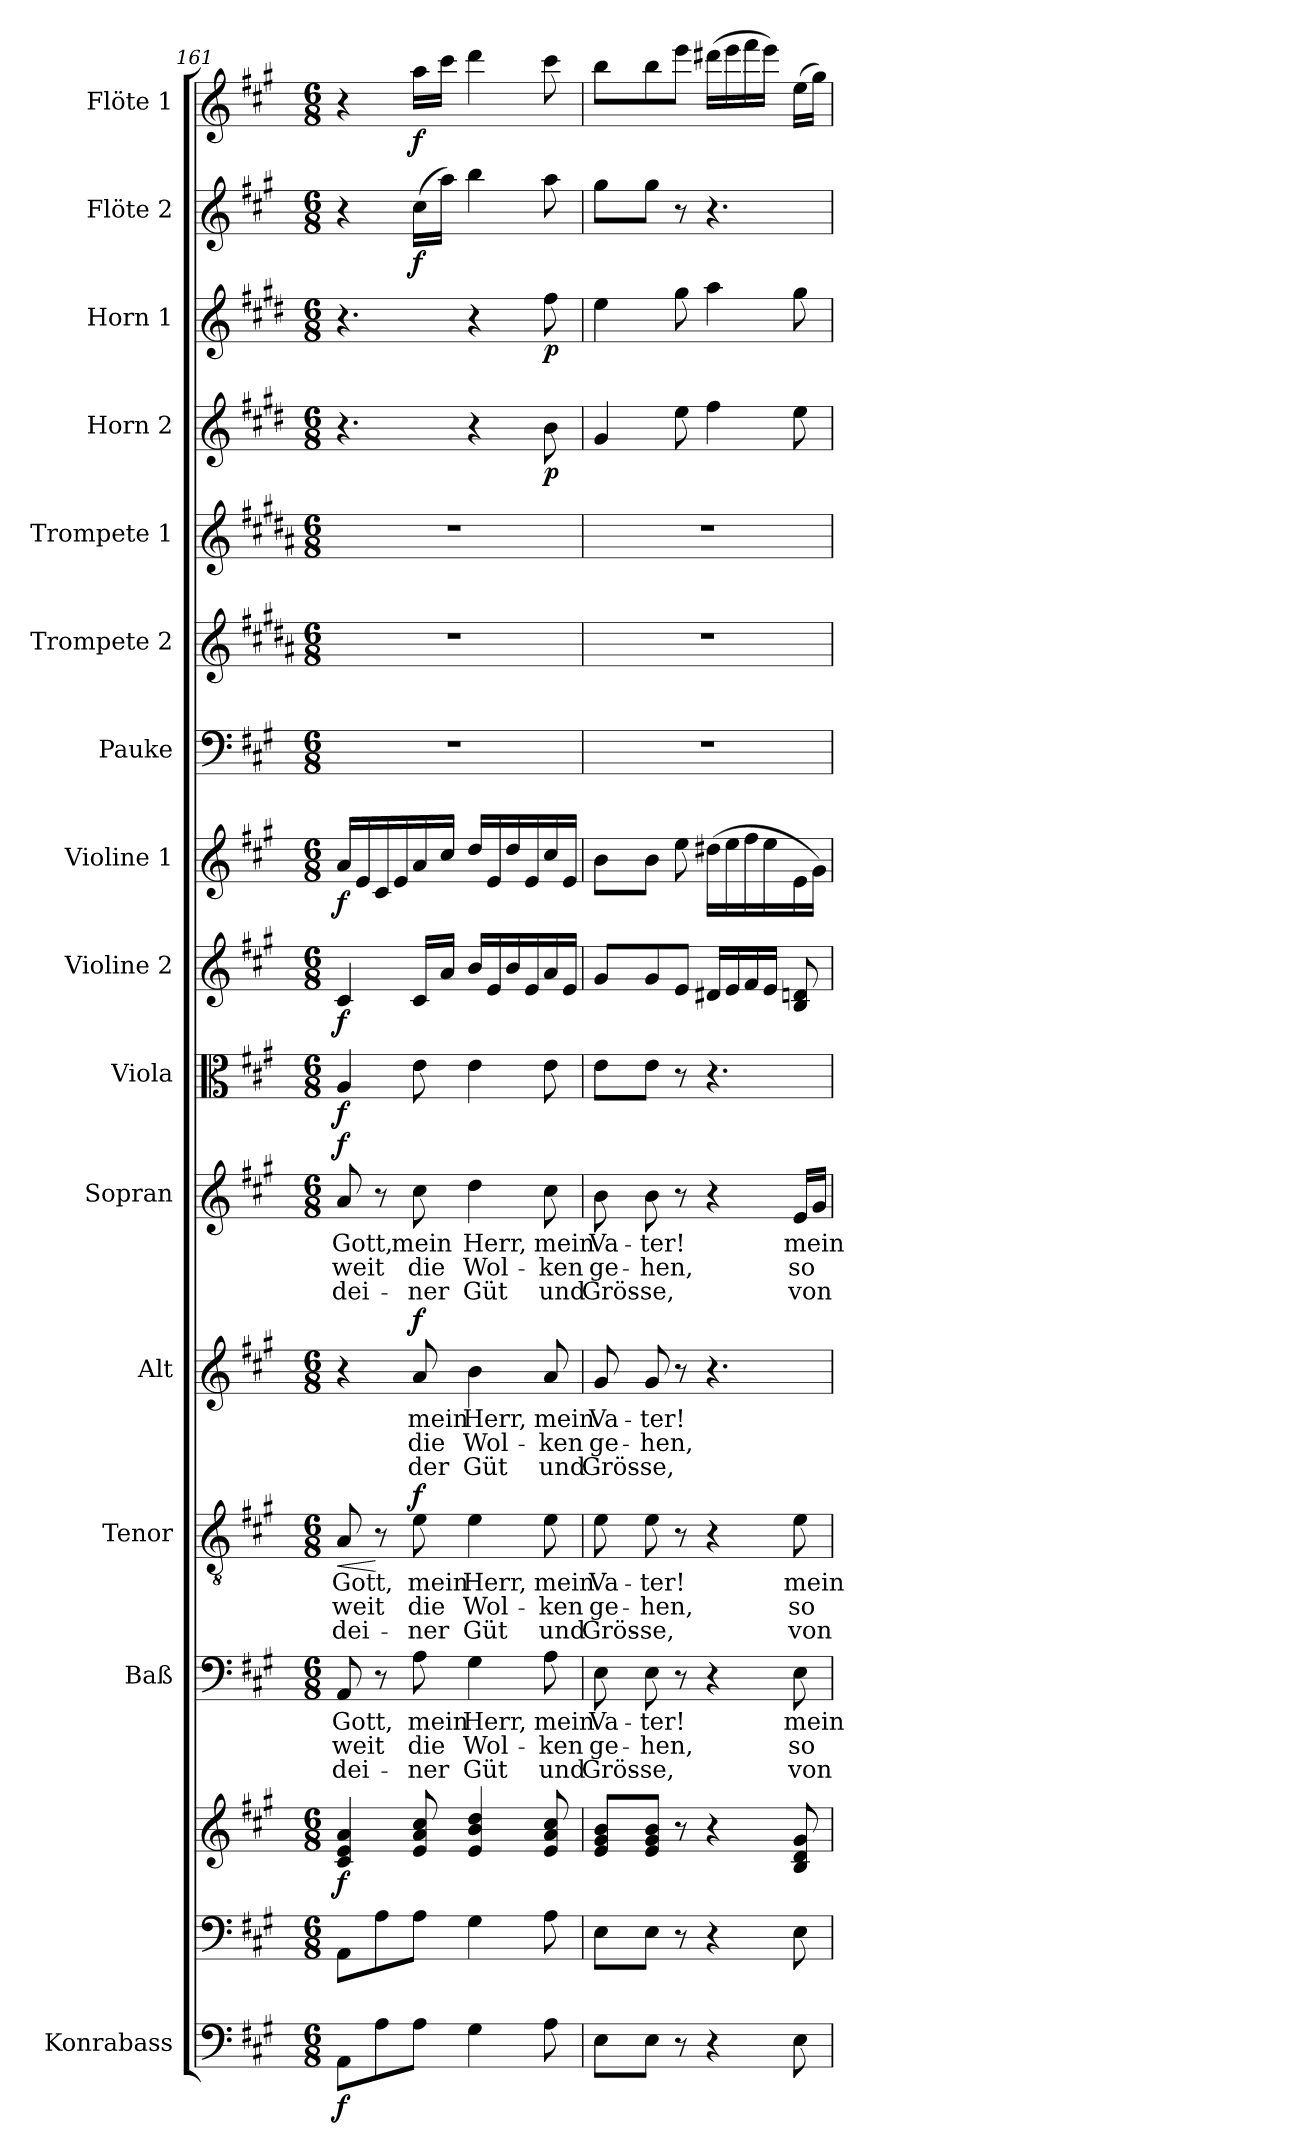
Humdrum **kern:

**kern	**dynam	**kern	**kern	**dynam	**kern	**text	**text	**text	**kern	**text	**text	**text	**dynam	**kern	**text	**text	**text	**dynam	**kern	**text	**text	**text	**dynam	**kern	**dynam	**kern	**dynam	**kern	**dynam	**kern	**kern	**kern	**kern	**dynam	**kern	**dynam	**kern	**dynam	**kern	**dynam
*part16	*part16	*part15	*part15	*part15	*part14	*part14	*part14	*part14	*part13	*part13	*part13	*part13	*part13	*part12	*part12	*part12	*part12	*part12	*part11	*part11	*part11	*part11	*part11	*part10	*part10	*part9	*part9	*part8	*part8	*part7	*part6	*part5	*part4	*part4	*part3	*part3	*part2	*part2	*part1	*part1
*staff17	*staff17	*staff16	*staff15	*staff15/16	*staff14	*staff14	*staff14	*staff14	*staff13	*staff13	*staff13	*staff13	*staff13	*staff12	*staff12	*staff12	*staff12	*staff12	*staff11	*staff11	*staff11	*staff11	*staff11	*staff10	*staff10	*staff9	*staff9	*staff8	*staff8	*staff7	*staff6	*staff5	*staff4	*staff4	*staff3	*staff3	*staff2	*staff2	*staff1	*staff1
*I"Konrabass	*	*	*	*	*I"Baß	*	*	*	*I"Tenor	*	*	*	*	*I"Alt	*	*	*	*	*I"Sopran	*	*	*	*	*I"Viola	*	*I"Violine 2	*	*I"Violine 1	*	*I"Pauke	*I"Trompete 2	*I"Trompete 1	*I"Horn 2	*	*I"Horn 1	*	*I"Flöte 2	*	*I"Flöte 1	*
*I'Kb.	*	*	*	*	*I'Baß	*	*	*	*I'Ten	*	*	*	*	*I'Alt	*	*	*	*	*I'Sop	*	*	*	*	*I'Vla.	*	*I'Vln. 2	*	*I'Vln. 1	*	*I'Pk.	*I'Trp. 2	*I'Trp. 1	*I'Hrn. 2	*	*I'Hrn. 1	*	*I'Fl. 2	*	*I'Fl. 1	*
*clefF4	*	*clefF4	*clefG2	*	*clefF4	*	*	*	*clefGv2	*	*	*	*	*clefG2	*	*	*	*	*clefG2	*	*	*	*	*clefC3	*	*clefG2	*	*clefG2	*	*clefF4	*clefG2	*clefG2	*clefG2	*	*clefG2	*	*clefG2	*	*clefG2	*
*ITrd7c12	*	*	*	*	*	*	*	*	*	*	*	*	*	*	*	*	*	*	*	*	*	*	*	*	*	*	*	*	*	*	*ITrd1c2	*ITrd1c2	*ITrd4c7	*	*ITrd4c7	*	*	*	*	*
*k[f#c#g#]	*	*k[f#c#g#]	*k[f#c#g#]	*	*k[f#c#g#]	*	*	*	*k[f#c#g#]	*	*	*	*	*k[f#c#g#]	*	*	*	*	*k[f#c#g#]	*	*	*	*	*k[f#c#g#]	*	*k[f#c#g#]	*	*k[f#c#g#]	*	*k[f#c#g#]	*k[f#c#g#]	*k[f#c#g#]	*k[f#c#g#]	*	*k[f#c#g#]	*	*k[f#c#g#]	*	*k[f#c#g#]	*
*A:	*	*A:	*A:	*	*A:	*	*	*	*A:	*	*	*	*	*A:	*	*	*	*	*A:	*	*	*	*	*A:	*	*A:	*	*A:	*	*A:	*A:	*A:	*A:	*	*A:	*	*A:	*	*A:	*
*M6/8	*	*M6/8	*M6/8	*	*M6/8	*	*	*	*M6/8	*	*	*	*	*M6/8	*	*	*	*	*M6/8	*	*	*	*	*M6/8	*	*M6/8	*	*M6/8	*	*M6/8	*M6/8	*M6/8	*M6/8	*	*M6/8	*	*M6/8	*	*M6/8	*
=161	=161	=161	=161	=161	=161	=161	=161	=161	=161	=161	=161	=161	=161	=161	=161	=161	=161	=161	=161	=161	=161	=161	=161	=161	=161	=161	=161	=161	=161	=161	=161	=161	=161	=161	=161	=161	=161	=161	=161	=161
!	!LO:DY:b	!	!	!LO:DY:b	!	!LO:LY:b	!LO:LY:b	!LO:LY:b	!	!LO:LY:b	!LO:LY:b	!LO:LY:b	!LO:HP:b	!	!	!	!	!	!	!LO:LY:b	!LO:LY:b	!LO:LY:b	!LO:DY:a	!	!LO:DY:b	!	!LO:DY:b	!	!LO:DY:b	!	!	!	!	!	!	!	!	!	!	!
8AAA\L	f	8AA\L	4c#/ 4e/ 4a/	f	8AA/	Gott,	weit	dei-	8A/	Gott,	weit	dei-	<	4r	.	.	.	.	8a/	Gott,	weit	dei-	f	4A/	f	4c#/	f	16a/LL	f	2.r	2.r	2.r	4.r	.	4.r	.	4r	.	4r	.
.	.	.	.	.	.	.	.	.	.	.	.	.	.	.	.	.	.	.	.	.	.	.	.	.	.	.	.	16e/	.	.	.	.	.	.	.	.	.	.	.	.
8AA\	.	8A\	.	.	8r	.	.	.	8r	.	.	.	[	.	.	.	.	.	8r	.	.	.	.	.	.	.	.	16c#/	.	.	.	.	.	.	.	.	.	.	.	.
.	.	.	.	.	.	.	.	.	.	.	.	.	.	.	.	.	.	.	.	.	.	.	.	.	.	.	.	16e/	.	.	.	.	.	.	.	.	.	.	.	.
!	!	!	!	!	!	!LO:LY:b	!LO:LY:b	!LO:LY:b	!	!LO:LY:b	!LO:LY:b	!LO:LY:b	!LO:DY:a	!	!LO:LY:b	!LO:LY:b	!LO:LY:b	!LO:DY:a	!	!LO:LY:b	!LO:LY:b	!LO:LY:b	!	!	!	!	!	!	!	!	!	!	!	!	!	!	!	!LO:DY:b	!	!LO:DY:b
8AA\J	.	8A\J	8e/ 8a/ 8cc#/	.	8A\	mein	die	-ner	8e\	mein	die	-ner	f	8a/	mein	die	der	f	8cc#\	mein	die	-ner	.	8e\	.	16c#/LL	.	16a/	.	.	.	.	.	.	.	.	(>16cc#\LL	f	16aa\LL	f
.	.	.	.	.	.	.	.	.	.	.	.	.	.	.	.	.	.	.	.	.	.	.	.	.	.	16a/JJ	.	16cc#/JJ	.	.	.	.	.	.	.	.	16aa\JJ)	.	16ccc#\JJ	.
!	!	!	!	!	!	!LO:LY:b	!LO:LY:b	!LO:LY:b	!	!LO:LY:b	!LO:LY:b	!LO:LY:b	!	!	!LO:LY:b	!LO:LY:b	!LO:LY:b	!	!	!LO:LY:b	!LO:LY:b	!LO:LY:b	!	!	!	!	!	!	!	!	!	!	!	!	!	!	!	!	!	!
4GG#\	.	4G#\	4e/ 4b/ 4dd/	.	4G#\	Herr,	Wol-	Güt	4e\	Herr,	Wol-	Güt	.	4b\	Herr,	Wol-	Güt	.	4dd\	Herr,	Wol-	Güt	.	4e\	.	16b/LL	.	16dd/LL	.	.	.	.	4r	.	4r	.	4bb\	.	4ddd\	.
.	.	.	.	.	.	.	.	.	.	.	.	.	.	.	.	.	.	.	.	.	.	.	.	.	.	16e/	.	16e/	.	.	.	.	.	.	.	.	.	.	.	.
.	.	.	.	.	.	.	.	.	.	.	.	.	.	.	.	.	.	.	.	.	.	.	.	.	.	16b/	.	16dd/	.	.	.	.	.	.	.	.	.	.	.	.
.	.	.	.	.	.	.	.	.	.	.	.	.	.	.	.	.	.	.	.	.	.	.	.	.	.	16e/	.	16e/	.	.	.	.	.	.	.	.	.	.	.	.
!	!	!	!	!	!	!LO:LY:b	!LO:LY:b	!LO:LY:b	!	!LO:LY:b	!LO:LY:b	!LO:LY:b	!	!	!LO:LY:b	!LO:LY:b	!LO:LY:b	!	!	!LO:LY:b	!LO:LY:b	!LO:LY:b	!	!	!	!	!	!	!	!	!	!	!	!LO:DY:b	!	!LO:DY:b	!	!	!	!
8AA\	.	8A\	8e/ 8a/ 8cc#/	.	8A\	mein	-ken	und	8e\	mein	-ken	und	.	8a/	mein	-ken	und	.	8cc#\	mein	-ken	und	.	8e\	.	16a/	.	16cc#/	.	.	.	.	8e\	p	8b\	p	8aa\	.	8ccc#\	.
.	.	.	.	.	.	.	.	.	.	.	.	.	.	.	.	.	.	.	.	.	.	.	.	.	.	16e/JJ	.	16e/JJ	.	.	.	.	.	.	.	.	.	.	.	.
!!LO:PB:g=z
=162	=162	=162	=162	=162	=162	=162	=162	=162	=162	=162	=162	=162	=162	=162	=162	=162	=162	=162	=162	=162	=162	=162	=162	=162	=162	=162	=162	=162	=162	=162	=162	=162	=162	=162	=162	=162	=162	=162	=162	=162
!	!	!	!	!	!	!LO:LY:b	!LO:LY:b	!LO:LY:b	!	!LO:LY:b	!LO:LY:b	!LO:LY:b	!	!	!LO:LY:b	!LO:LY:b	!LO:LY:b	!	!	!LO:LY:b	!LO:LY:b	!LO:LY:b	!	!	!	!	!	!	!	!	!	!	!	!	!	!	!	!	!	!
8EE\L	.	8E\L	8e/ 8g#/ 8b/L	.	8E\	Va-	ge-	Grös-	8e\	Va-	ge-	Grös-	.	8g#/	Va-	ge-	Grös-	.	8b\	Va-	ge-	Grös-	.	8e\L	.	8g#/L	.	8b\L	.	2.r	2.r	2.r	4c#/	.	4a\	.	8gg#\L	.	8bb\L	.
!	!	!	!	!	!	!LO:LY:b	!LO:LY:b	!LO:LY:b	!	!LO:LY:b	!LO:LY:b	!LO:LY:b	!	!	!LO:LY:b	!LO:LY:b	!LO:LY:b	!	!	!LO:LY:b	!LO:LY:b	!LO:LY:b	!	!	!	!	!	!	!	!	!	!	!	!	!	!	!	!	!	!
8EE\J	.	8E\J	8e/ 8g#/ 8b/J	.	8E\	-ter!	-hen,	-se,	8e\	-ter!	-hen,	-se,	.	8g#/	-ter!	-hen,	-se,	.	8b\	-ter!	-hen,	-se,	.	8e\J	.	8g#/	.	8b\J	.	.	.	.	.	.	.	.	8gg#\J	.	8bb\	.
8r	.	8r	8r	.	8r	.	.	.	8r	.	.	.	.	8r	.	.	.	.	8r	.	.	.	.	8r	.	8e/J	.	8ee\	.	.	.	.	8a\	.	8cc#\	.	8r	.	8eee\J	.
4r	.	4r	4r	.	4r	.	.	.	4r	.	.	.	.	4.r	.	.	.	.	4r	.	.	.	.	4.r	.	16d#X/LL	.	(>16dd#X\LL	.	.	.	.	4b\	.	4dd\	.	4.r	.	(>16ddd#X\LL	.
.	.	.	.	.	.	.	.	.	.	.	.	.	.	.	.	.	.	.	.	.	.	.	.	.	.	16e/	.	16ee\	.	.	.	.	.	.	.	.	.	.	16eee\	.
.	.	.	.	.	.	.	.	.	.	.	.	.	.	.	.	.	.	.	.	.	.	.	.	.	.	16f#/	.	16ff#\	.	.	.	.	.	.	.	.	.	.	16fff#\	.
.	.	.	.	.	.	.	.	.	.	.	.	.	.	.	.	.	.	.	.	.	.	.	.	.	.	16e/JJ	.	16ee\	.	.	.	.	.	.	.	.	.	.	16eee\JJ)	.
!	!	!	!	!	!	!LO:LY:b	!LO:LY:b	!LO:LY:b	!	!LO:LY:b	!LO:LY:b	!LO:LY:b	!	!	!	!	!	!	!	!LO:LY:b	!LO:LY:b	!LO:LY:b	!	!	!	!	!	!	!	!	!	!	!	!	!	!	!	!	!	!
8EE\	.	8E\	8B/ 8d/ 8g#/	.	8E\	mein	so	von	8e\	mein	so	von	.	.	.	.	.	.	16e/LL	mein	so	von	.	.	.	8B/ 8dn/	.	16e\	.	.	.	.	8a\	.	8cc#\	.	.	.	(>16ee\LL	.
.	.	.	.	.	.	.	.	.	.	.	.	.	.	.	.	.	.	.	16g#/JJ	.	.	.	.	.	.	.	.	16g#\JJ)	.	.	.	.	.	.	.	.	.	.	16gg#\JJ)	.
=	=	=	=	=	=	=	=	=	=	=	=	=	=	=	=	=	=	=	=	=	=	=	=	=	=	=	=	=	=	=	=	=	=	=	=	=	=	=	=	=
*-	*-	*-	*-	*-	*-	*-	*-	*-	*-	*-	*-	*-	*-	*-	*-	*-	*-	*-	*-	*-	*-	*-	*-	*-	*-	*-	*-	*-	*-	*-	*-	*-	*-	*-	*-	*-	*-	*-	*-	*-
